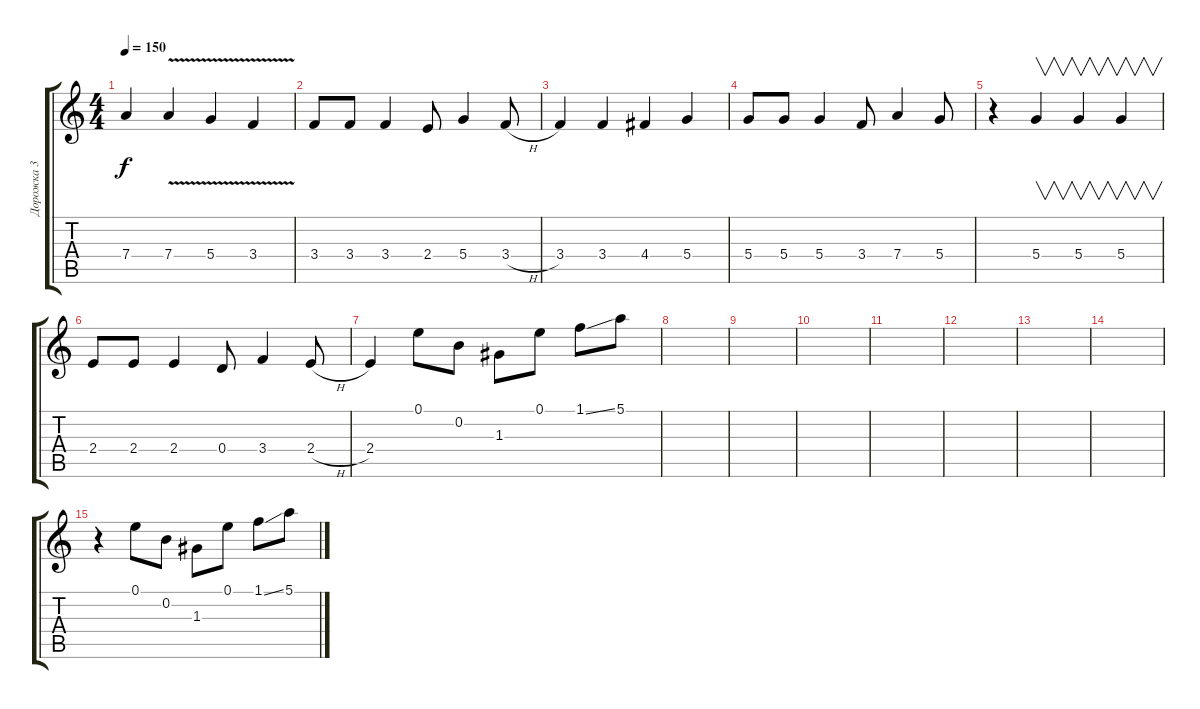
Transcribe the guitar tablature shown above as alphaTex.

\track ("Дорожка 3" "Дорожка 3") {instrument acousticguitarsteel}
\staff {score tabs}
\tuning (E4 B3 G3 D3 A2 E2) {hide}
\ts (4 4)
\tempo 150
\clef g2
\ks c
7.4.4{dy f} 7.4{v}.4 5.4{v}.4 3.4{v}.4 |
3.4.8 3.4.8 3.4.4 2.4.8 5.4.4 3.4{h}.8 |
3.4.4 3.4.4 4.4.4 5.4.4 |
5.4.8 5.4.8 5.4.4 3.4.8 7.4.4 5.4.8 |
r.4 5.4.4{v} 5.4.4{v} 5.4.4{v} |
2.4.8 2.4.8 2.4.4 0.4.8 3.4.4 2.4{h}.8 |
2.4.4 0.1.8 0.2.8 1.3.8 0.1.8 1.1{ss}.8 5.1.8 |
|
|
|
|
|
|
|
r.4 0.1.8 0.2.8 1.3.8 0.1.8 1.1{ss}.8 5.1.8
